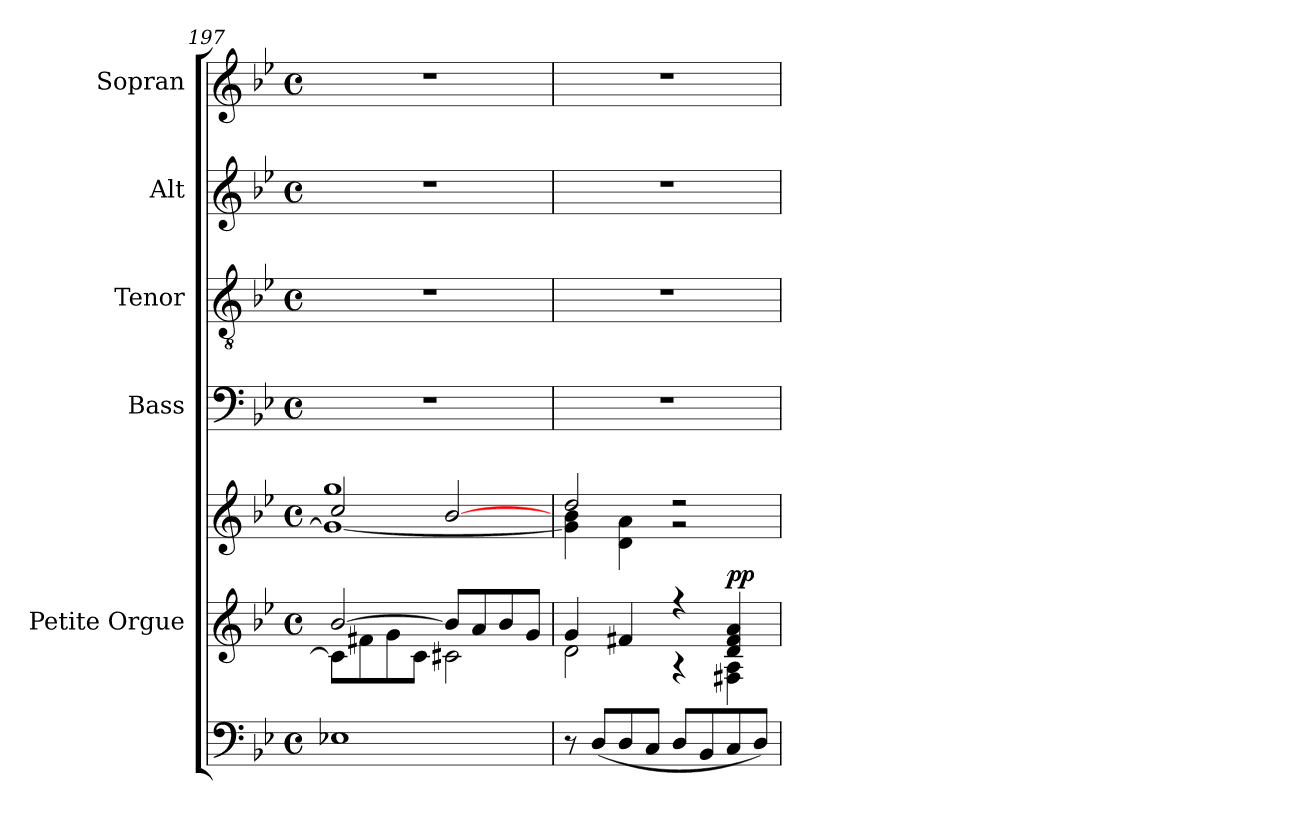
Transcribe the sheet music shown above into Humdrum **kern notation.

**kern	**kern	**kern	**dynam	**kern	**kern	**kern	**kern
*part6	*part5	*part5	*part5	*part4	*part3	*part2	*part1
*staff7	*staff6	*staff5	*staff5/6	*staff4	*staff3	*staff2	*staff1
*	*I"Petite Orgue	*	*	*I"Bass	*I"Tenor	*I"Alt	*I"Sopran
*	*I'Org. 1	*	*	*I'B.	*I'T.	*I'A.	*I'S.
*clefF4	*clefG2	*clefG2	*	*clefF4	*clefGv2	*clefG2	*clefG2
*k[b-e-]	*k[b-e-]	*k[b-e-]	*	*k[b-e-]	*k[b-e-]	*k[b-e-]	*k[b-e-]
*B-:	*B-:	*B-:	*	*B-:	*B-:	*B-:	*B-:
*M4/4	*M4/4	*M4/4	*	*M4/4	*M4/4	*M4/4	*M4/4
*met(c)	*met(c)	*met(c)	*	*met(c)	*met(c)	*met(c)	*met(c)
=197	=197	=197	=197	=197	=197	=197	=197
*	*^	*^	*	*	*	*	*
1E-X	[>2b-/	8c\L]	2cc/	1g_ 1gg	.	1r	1r	1r	1r
.	.	8f#X\	.	.	.	.	.	.	.
.	.	8g\	.	.	.	.	.	.	.
.	.	8c\J	.	.	.	.	.	.	.
.	8b-/L]	2c#X\	[>2b-/	.	.	.	.	.	.
.	8a/	.	.	.	.	.	.	.	.
.	8b-/	.	.	.	.	.	.	.	.
.	8g/J	.	.	.	.	.	.	.	.
=198	=198	=198	=198	=198	=198	=198	=198	=198	=198
8r	4g/	2d\	2dd/	4g\] 4b-\	.	1r	1r	1r	1r
(<8D/L	.	.	.	.	.	.	.	.	.
8D/	4f#X/	.	.	4d\ 4a\	.	.	.	.	.
8C/J	.	.	.	.	.	.	.	.	.
8D/L	4r	4r	2r	2r	.	.	.	.	.
8BB-/	.	.	.	.	.	.	.	.	.
!	!	!	!	!	!LO:DY:a=2	!	!	!	!
8C/	4d/ 4f#/ 4a/	4F#X\ 4A\	.	.	pp	.	.	.	.
8D/J)	.	.	.	.	.	.	.	.	.
*	*v	*v	*	*	*	*	*	*	*
*	*	*v	*v	*	*	*	*	*
=	=	=	=	=	=	=	=
*-	*-	*-	*-	*-	*-	*-	*-
